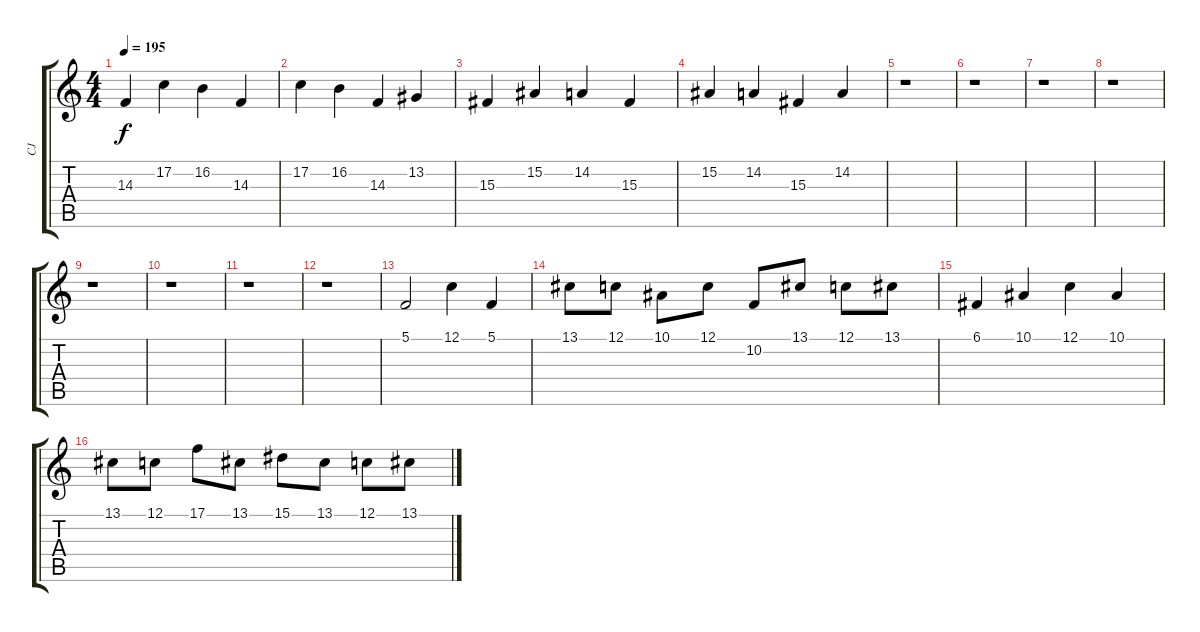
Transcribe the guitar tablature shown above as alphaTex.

\track ("CJ" "CJ") {instrument stringensemble1}
\staff {score tabs}
\tuning (C4 G3 Eb3 Bb2 F2 C2) {hide}
\ts (4 4)
\tempo 195
\clef g2
\ks c
14.3.4{dy f} 17.2.4 16.2.4 14.3.4 |
17.2.4 16.2.4 14.3.4 13.2.4 |
15.3.4 15.2.4 14.2.4 15.3.4 |
15.2.4 14.2.4 15.3.4 14.2.4 |
r.1 |
r.1 |
r.1 |
r.1 |
r.1 |
r.1 |
r.1 |
r.1 |
5.1.2{volume 11} 12.1.4 5.1.4 |
13.1.8 12.1.8 10.1.8 12.1.8 10.2.8 13.1.8 12.1.8 13.1.8 |
6.1.4 10.1.4 12.1.4 10.1.4 |
13.1.8 12.1.8 17.1.8 13.1.8 15.1.8 13.1.8 12.1.8 13.1.8
